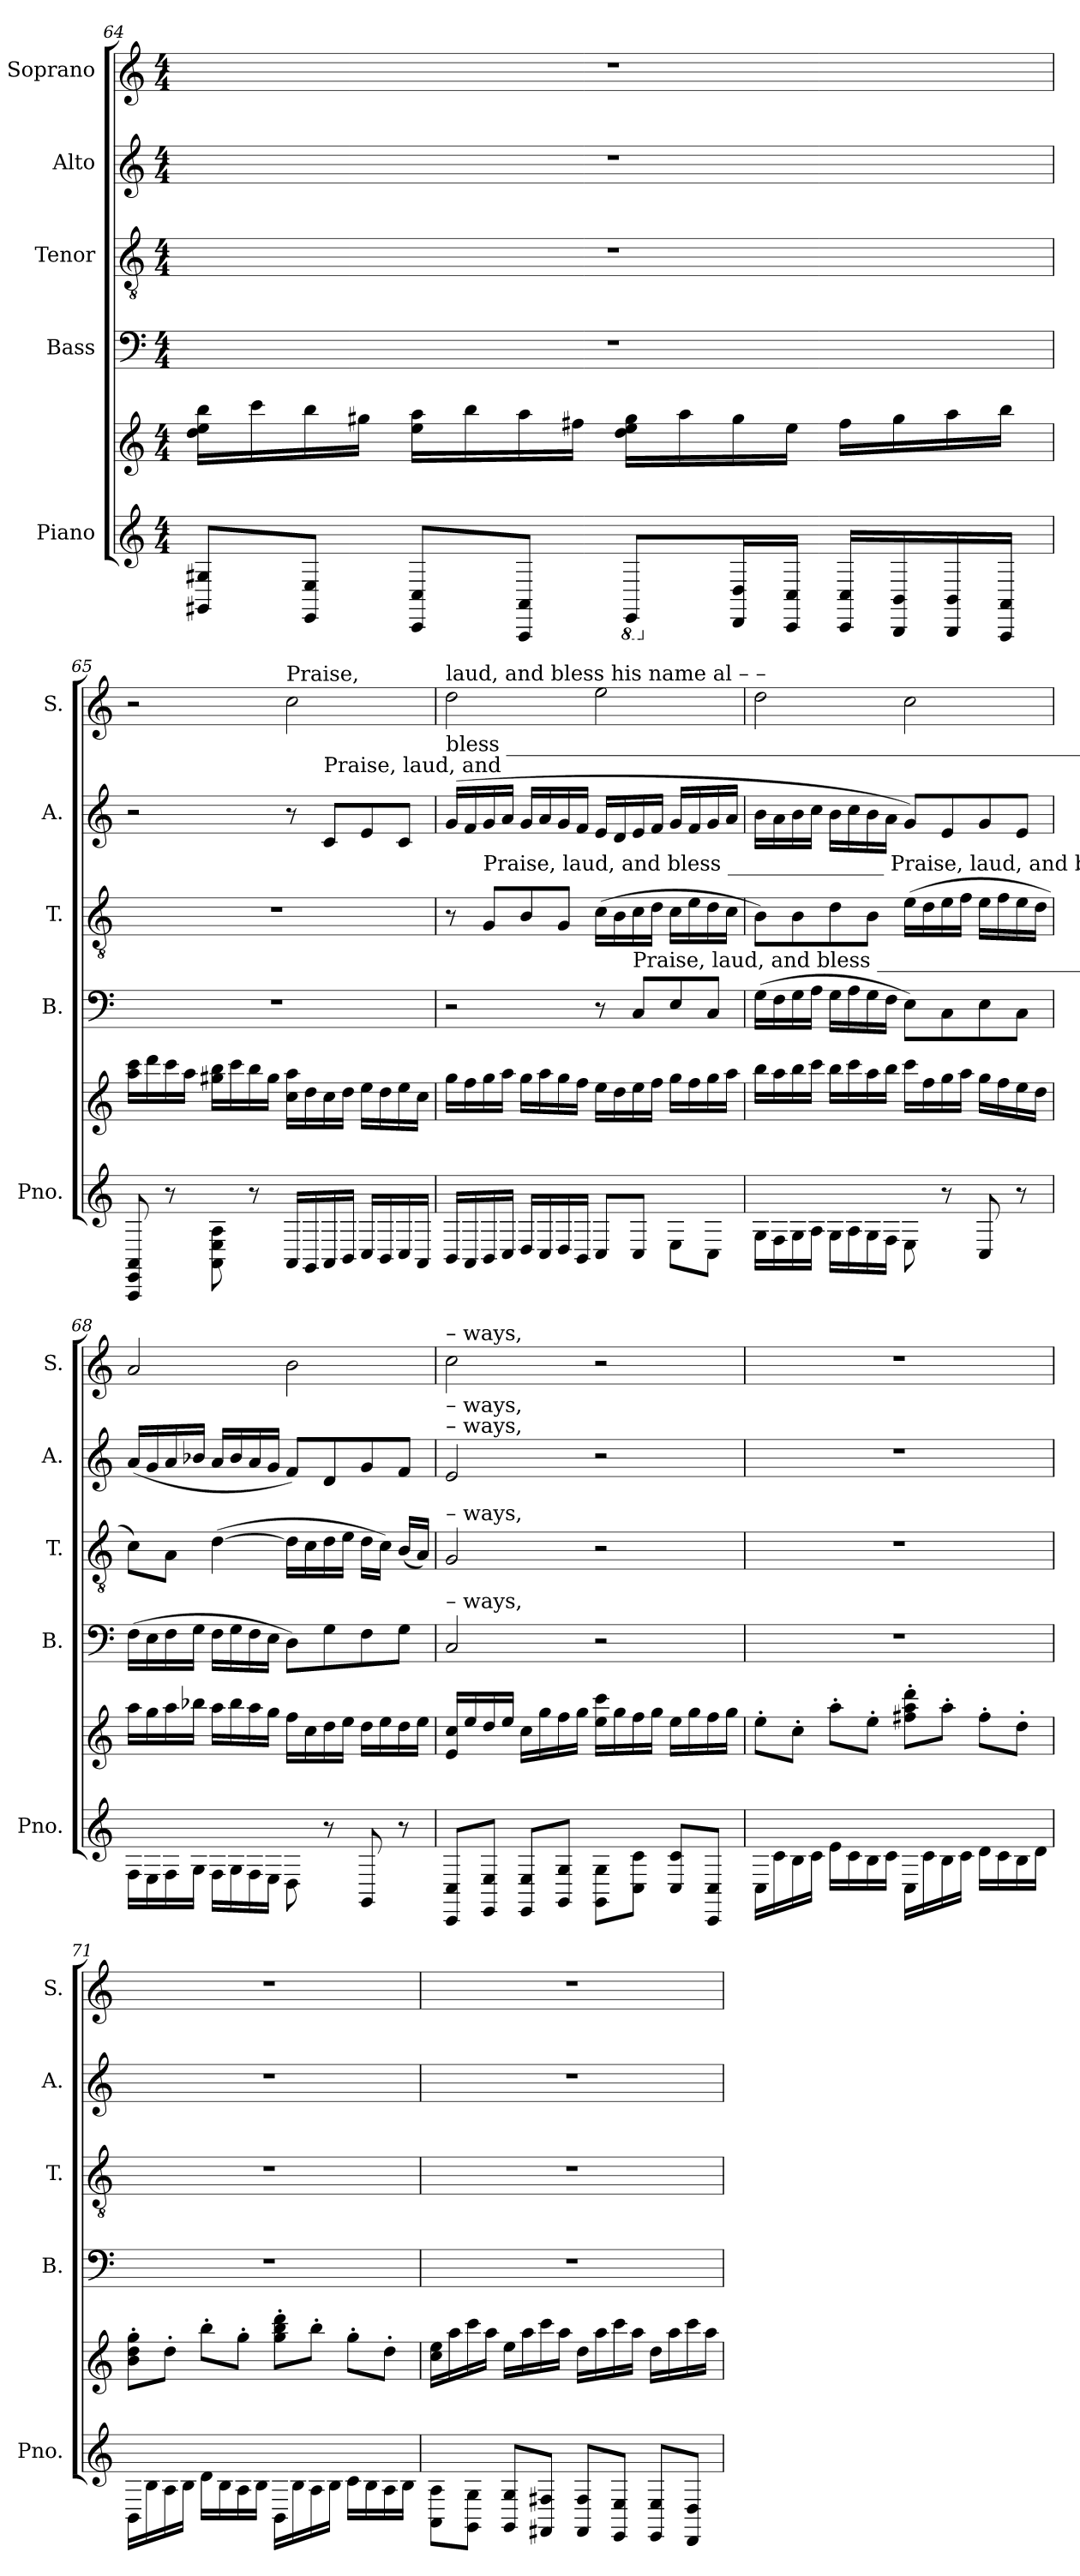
**kern	**kern	**kern	**kern	**kern	**kern
*part5	*part5	*part4	*part3	*part2	*part1
*staff6	*staff5	*staff4	*staff3	*staff2	*staff1
*I"Piano	*	*I"Bass	*I"Tenor	*I"Alto	*I"Soprano
*I'Pno.	*	*I'B.	*I'T.	*I'A.	*I'S.
!!LO:LB:g=z
*clefG2	*clefG2	*clefF4	*clefGv2	*clefG2	*clefG2
*k[]	*k[]	*k[]	*k[]	*k[]	*k[]
*M4/4	*M4/4	*M4/4	*M4/4	*M4/4	*M4/4
=64	=64	=64	=64	=64	=64
8GG#X/ 8G#X/L	16dd\ 16ee\ 16bb\LL	1r	1r	1r	1r
.	16ccc\	.	.	.	.
8EE/ 8E/J	16bb\	.	.	.	.
.	16gg#X\JJ	.	.	.	.
8CC/ 8C/L	16ee\ 16aa\LL	.	.	.	.
.	16bb\	.	.	.	.
8AAA/ 8AA/J	16aa\	.	.	.	.
.	16ff#X\JJ	.	.	.	.
*8ba	*	*	*	*	*
8EEE/L	16dd\ 16ee\ 16gg#\LL	.	.	.	.
.	16aa\	.	.	.	.
*X8ba	*	*	*	*	*
16DD/ 16D/L	16gg#\	.	.	.	.
16CC/ 16C/JJ	16ee\JJ	.	.	.	.
16CC/ 16C/LL	16ff#\LL	.	.	.	.
16BBB/ 16BB/	16gg#\	.	.	.	.
16BBB/ 16BB/	16aa\	.	.	.	.
16AAA/ 16AA/JJ	16bb\JJ	.	.	.	.
=65	=65	=65	=65	=65	=65
8AAA/ 8EE/ 8AA/	16aa\ 16ccc\LL	1r	1r	2r	2r
.	16ddd\	.	.	.	.
8r	16ccc\	.	.	.	.
.	16aa\JJ	.	.	.	.
8AA\ 8E\ 8A\	16gg#X\ 16bb\LL	.	.	.	.
.	16ccc\	.	.	.	.
8r	16bb\	.	.	.	.
.	16gg#\JJ	.	.	.	.
!	!	!	!	!	!LO:TX:a:t=Praise,
16AA/LL	16cc\ 16aa\LL	.	.	8r	2cc\
16GG/	16dd\	.	.	.	.
!	!	!	!	!LO:TX:a:t=Praise,   laud,   and	!
16AA/	16cc\	.	.	8c/L	.
16BB/JJ	16dd\JJ	.	.	.	.
16C/LL	16ee\LL	.	.	8e/	.
16BB/	16dd\	.	.	.	.
16C/	16ee\	.	.	8c/J	.
16AA/JJ	16cc\JJ	.	.	.	.
!!LO:PB:g=z
=66	=66	=66	=66	=66	=66
!	!	!	!	!	!LO:TX:a:t=laud,                          and                               bless                                      his                                     name                                 al        –        –
!	!	!	!	!LO:TX:a:t=bless ___________________________________________________________  Praise, laud, and  bless __________________     his  name al  –	!
16BB/LL	16gg\LL	2r	8r	(>16g/LL	2dd\
16AA/	16ff\	.	.	16f/	.
!	!	!	!LO:TX:a:t=Praise, laud, and bless _______________     Praise,  laud,  and   bless _________________     his        name __________________  al –	!	!
16BB/	16gg\	.	8G/L	16g/	.
16C/JJ	16aa\JJ	.	.	16a/JJ	.
16D/LL	16gg\LL	.	8B/	16g/LL	.
16C/	16aa\	.	.	16a/	.
16D/	16gg\	.	8G/J	16g/	.
16BB/JJ	16ff\JJ	.	.	16f/JJ	.
8C/L	16ee\LL	8r	(>16c\LL	16e/LL	2ee\
.	16dd\	.	16B\	16d/	.
!	!	!LO:TX:a:t=Praise, laud, and bless _____________________  Praise, laud, and  bless ___________________   his  name  al –	!	!	!
8C/J	16ee\	8C/L	16c\	16e/	.
.	16ff\JJ	.	16d\JJ	16f/JJ	.
8E\L	16gg\LL	8E/	16c\LL	16g/LL	.
.	16ff\	.	16e\	16f/	.
8C\J	16gg\	8C/J	16d\	16g/	.
.	16aa\JJ	.	16c\JJ	16a/JJ	.
=67	=67	=67	=67	=67	=67
16G\LL	16bb\LL	(>16G\LL	8B\L)	16b\LL	2dd\
16F\	16aa\	16F\	.	16a\	.
16G\	16bb\	16G\	8B\	16b\	.
16A\JJ	16ccc\JJ	16A\JJ	.	16cc\JJ	.
16G\LL	16bb\LL	16G\LL	8d\	16b\LL	.
16A\	16ccc\	16A\	.	16cc\	.
16G\	16aa\	16G\	8B\J	16b\	.
16F\JJ	16bb\JJ	16F\JJ	.	16a\JJ	.
8E\	16ccc\LL	8E\L)	(>16e\LL	8g/L)	2cc\
.	16ff\	.	16d\	.	.
8r	16gg\	8C\	16e\	8e/	.
.	16aa\JJ	.	16f\JJ	.	.
8C/	16gg\LL	8E\	16e\LL	8g/	.
.	16ff\	.	16f\	.	.
8r	16ee\	8C\J	16e\	8e/J	.
.	16dd\JJ	.	16d\JJ	.	.
!!LO:LB:g=z
=68	=68	=68	=68	=68	=68
16F\LL	16aa\LL	(>16F\LL	8c\L)	(<16a/LL	2a/
16E\	16gg\	16E\	.	16g/	.
16F\	16aa\	16F\	8A\J	16a/	.
16G\JJ	16bb-X\JJ	16G\JJ	.	16b-X/JJ	.
16F\LL	16aa\LL	16F\LL	(>[4d\	16a/LL	.
16G\	16bb-\	16G\	.	16b-/	.
16F\	16aa\	16F\	.	16a/	.
16E\JJ	16gg\JJ	16E\JJ	.	16g/JJ	.
8D\	16ff\LL	8D\L)	16d\LL]	8f/L)	2b\
.	16cc\	.	16c\	.	.
8r	16dd\	8G\	16d\	8d/	.
.	16ee\JJ	.	16e\JJ	.	.
8GG/	16dd\LL	8F\	16d\LL	8g/	.
.	16ee\	.	16c\JJ)	.	.
8r	16dd\	8G\J	(<16B/LL	8f/J	.
.	16ee\JJ	.	16A/JJ)	.	.
!!LO:PB:g=z
=69	=69	=69	=69	=69	=69
!	!	!	!	!	!LO:TX:a:t=– ways,
!	!	!	!	!LO:TX:a:t=– ways,	!
!	!	!	!	!LO:TX:a:t=– ways,	!
!	!	!	!LO:TX:a:t=– ways,	!	!
!	!	!LO:TX:a:t=– ways,	!	!	!
8CC/ 8C/L	16e/ 16cc/LL	2C/	2G/	2e/	2cc\
.	16ee/	.	.	.	.
8EE/ 8E/J	16dd/	.	.	.	.
.	16ee/JJ	.	.	.	.
8EE/ 8E/L	16cc\LL	.	.	.	.
.	16gg\	.	.	.	.
8GG/ 8G/J	16ff\	.	.	.	.
.	16gg\JJ	.	.	.	.
8GG\ 8G\L	16ee\ 16ccc\LL	2r	2r	2r	2r
.	16gg\	.	.	.	.
8C\ 8c\J	16ff\	.	.	.	.
.	16gg\JJ	.	.	.	.
8C/ 8c/L	16ee\LL	.	.	.	.
.	16gg\	.	.	.	.
8CC/ 8C/J	16ff\	.	.	.	.
.	16gg\JJ	.	.	.	.
=70	=70	=70	=70	=70	=70
16C\LL	8ee'\L	1r	1r	1r	1r
16c\	.	.	.	.	.
16B\	8cc'\J	.	.	.	.
16c\JJ	.	.	.	.	.
16e\LL	8aa'\L	.	.	.	.
16c\	.	.	.	.	.
16B\	8ee'\J	.	.	.	.
16c\JJ	.	.	.	.	.
16C\LL	8ff#X\' 8aa\' 8ddd\'L	.	.	.	.
16c\	.	.	.	.	.
16B\	8aa'\J	.	.	.	.
16c\JJ	.	.	.	.	.
16d\LL	8ff#'\L	.	.	.	.
16c\	.	.	.	.	.
16B\	8dd'\J	.	.	.	.
16d\JJ	.	.	.	.	.
!!LO:LB:g=z
=71	=71	=71	=71	=71	=71
16BB\LL	8b\' 8dd\' 8gg\'L	1r	1r	1r	1r
16B\	.	.	.	.	.
16A\	8dd'\J	.	.	.	.
16B\JJ	.	.	.	.	.
16d\LL	8bb'\L	.	.	.	.
16B\	.	.	.	.	.
16A\	8gg'\J	.	.	.	.
16B\JJ	.	.	.	.	.
16BB\LL	8gg\' 8bb\' 8ddd\'L	.	.	.	.
16B\	.	.	.	.	.
16A\	8bb'\J	.	.	.	.
16B\JJ	.	.	.	.	.
16c\LL	8gg'\L	.	.	.	.
16B\	.	.	.	.	.
16A\	8dd'\J	.	.	.	.
16B\JJ	.	.	.	.	.
!!LO:PB:g=z
=72	=72	=72	=72	=72	=72
8AA\ 8A\L	16cc\ 16ee\LL	1r	1r	1r	1r
.	16aa\	.	.	.	.
8GG\ 8G\J	16ccc\	.	.	.	.
.	16aa\JJ	.	.	.	.
8GG/ 8G/L	16ee\LL	.	.	.	.
.	16aa\	.	.	.	.
8FF#X/ 8F#X/J	16ccc\	.	.	.	.
.	16aa\JJ	.	.	.	.
8FF#/ 8F#/L	16dd\LL	.	.	.	.
.	16aa\	.	.	.	.
8EE/ 8E/J	16ccc\	.	.	.	.
.	16aa\JJ	.	.	.	.
8EE/ 8E/L	16dd\LL	.	.	.	.
.	16aa\	.	.	.	.
8DD/ 8D/J	16ccc\	.	.	.	.
.	16aa\JJ	.	.	.	.
=	=	=	=	=	=
*-	*-	*-	*-	*-	*-
